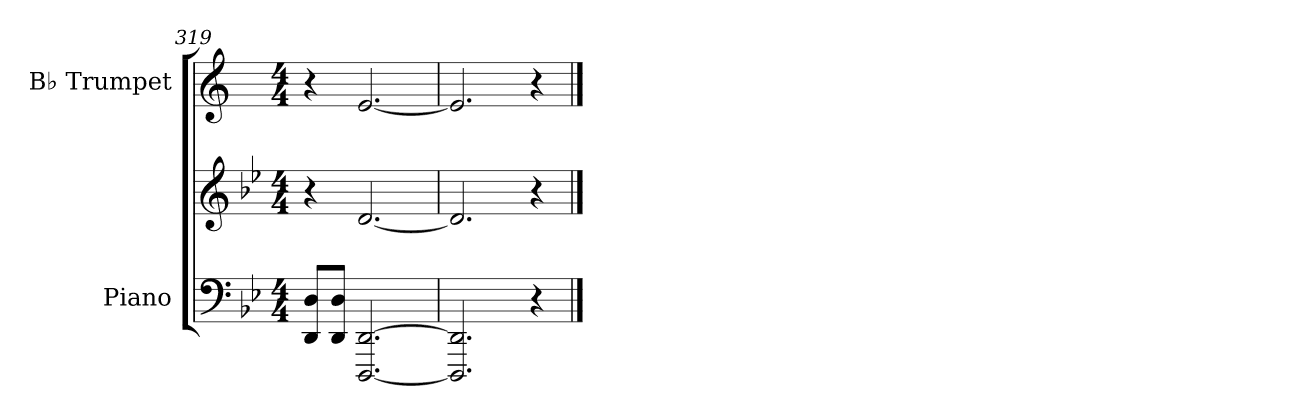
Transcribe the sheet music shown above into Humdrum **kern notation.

**kern	**kern	**kern
*part2	*part2	*part1
*staff3	*staff2	*staff1
*I"Piano	*	*I"B♭ Trumpet
*I'Pno.	*	*I'B♭ Tpt.
*clefF4	*clefG2	*clefG2
*	*	*ITrd1c2
*k[b-e-]	*k[b-e-]	*k[b-e-]
*M4/4	*M4/4	*M4/4
=319	=319	=319
8DD/ 8D/L	4r	4r
8DD/ 8D/J	.	.
[2.DDD/ [2.DD/	[2.d/	[2.d/
=320	=320	=320
2.DDD/] 2.DD/]	2.d/]	2.d/]
4r	4r	4r
==	==	==
*-	*-	*-
